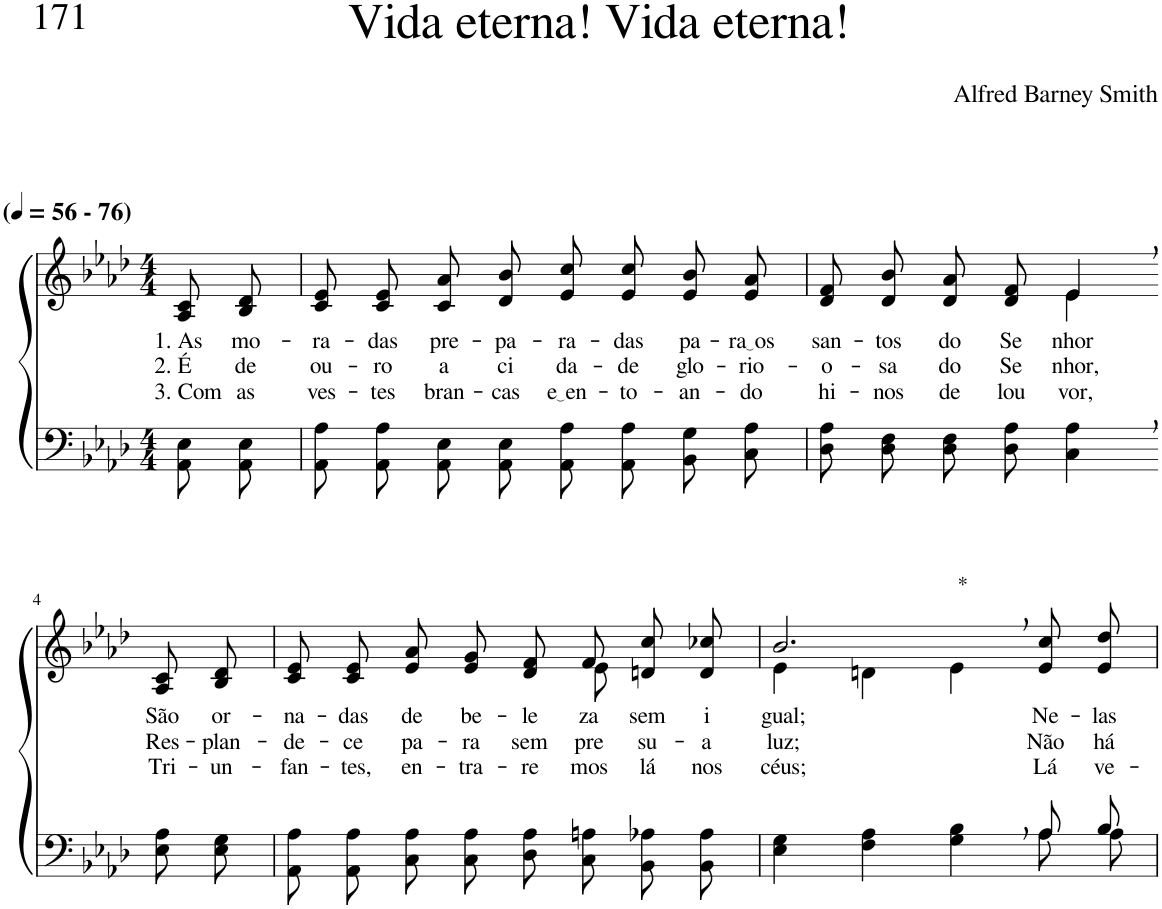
**kern	**kern	**text	**text	**text
*part2	*part1	*part1	*part1	*part1
*staff2	*staff1	*staff1	*staff1	*staff1
*I"Parte III e IV	*I"Parte I e II	*	*	*
*clefF4	*clefG2	*	*	*
*k[b-e-a-d-]	*k[b-e-a-d-]	*	*	*
*M4/4	*M4/4	*	*	*
*MM56	*MM56	*	*	*
=1	=1	=1	=1	=1
!	!LO:TX:a:B:t=(	!	!	!
!	!LO:TX:a:B:t=- 76)	!	!	!
!	!	!LO:LY:b	!LO:LY:b	!LO:LY:b
8AA-/ 8E-/L	8A-/ 8c/L	1. As	2. É	3. Com
!	!	!LO:LY:b	!LO:LY:b	!LO:LY:b
8AA-/ 8E-/J	8B-/ 8d-/J	mo-	de	as
=2	=2	=2	=2	=2
!	!	!LO:LY:b	!LO:LY:b	!LO:LY:b
8AA-\ 8A-\L	8c/ 8e-/L	-ra-	ou-	ves-
!	!	!LO:LY:b	!LO:LY:b	!LO:LY:b
8AA-\ 8A-\J	8c/ 8e-/J	-das	-ro	-tes
!	!	!LO:LY:b	!LO:LY:b	!LO:LY:b
8AA-/ 8E-/L	8c/ 8a-/L	pre-	a	bran-
!	!	!LO:LY:b	!LO:LY:b	!LO:LY:b
8AA-/ 8E-/J	8d-/ 8b-/J	-pa-	ci	-cas
!	!	!LO:LY:b	!LO:LY:b	!LO:LY:b
8AA-\ 8A-\L	8e-/ 8cc/L	-ra-	da-	e en
!	!	!LO:LY:b	!LO:LY:b	!LO:LY:b
8AA-\ 8A-\J	8e-/ 8cc/J	-das	-de	-to-
!	!	!LO:LY:b	!LO:LY:b	!LO:LY:b
8BB-\ 8G\L	8e-/ 8b-/L	pa-	glo-	-an-
!	!	!LO:LY:b	!LO:LY:b	!LO:LY:b
8C\ 8A-\J	8e-/ 8a-/J	ra os	rio-	-do
=3	=3	=3	=3	=3
!	!	!LO:LY:b	!LO:LY:b	!LO:LY:b
*	*^	*	*	*
8D-\ 8A-\L	8d-/ 8f/L	2ryy	san-	-o-	hi-
!	!	!	!LO:LY:b	!LO:LY:b	!LO:LY:b
8D-\ 8F\J	8d-/ 8b-/J	.	-tos	-sa	-nos
!	!	!	!LO:LY:b	!LO:LY:b	!LO:LY:b
8D-\ 8F\L	8d-/ 8a-/L	.	do	do	de
!	!	!	!LO:LY:b	!LO:LY:b	!LO:LY:b
8D-\ 8A-\J	8d-/ 8f/J	.	Se-	Se-	lou-
!	!	!	!LO:LY:b	!LO:LY:b	!LO:LY:b
4C\, 4A-\,	4e-,/	4e-\	-nhor	-nhor,	-vor,
!!LO:LB:g=z
=4-	=4-	=4-	=4-	=4-	=4-
!	!	!	!LO:LY:b	!LO:LY:b	!LO:LY:b
*	*v	*v	*	*	*
8E-\ 8A-\L	8A-/ 8c/L	São	Res-	Tri-
!	!	!LO:LY:b	!LO:LY:b	!LO:LY:b
8E-\ 8G\J	8B-/ 8d-/J	or-	-plan-	-un-
=5	=5	=5	=5	=5
!	!	!LO:LY:b	!LO:LY:b	!LO:LY:b
*	*^	*	*	*
8AA-\ 8A-\L	8c/ 8e-/L	8ryy	-na-	-de-	-fan-
!	!	!	!LO:LY:b	!LO:LY:b	!LO:LY:b
*	*v	*v	*	*	*
8AA-\ 8A-\J	8c/ 8e-/J	-das	-ce	-tes,
!	!	!LO:LY:b	!LO:LY:b	!LO:LY:b
8C\ 8A-\L	8e-/ 8a-/L	de	pa-	en-
!	!	!LO:LY:b	!LO:LY:b	!LO:LY:b
8C\ 8A-\J	8e-/ 8g/J	be-	-ra	-tra-
!	!	!LO:LY:b	!LO:LY:b	!LO:LY:b
8D-\ 8A-\L	8d-/ 8f/L	-le-	sem-	-re-
*	*^	*	*	*
!	!	!	!LO:LY:b	!LO:LY:b	!LO:LY:b
8C\ 8An\J	8f/J	8e-\	-za	-pre	-mos
!	!	!	!LO:LY:b	!LO:LY:b	!LO:LY:b
8BB-\ 8A-X\L	8dn/ 8cc/L	4ryy	sem	su-	lá
!	!	!	!LO:LY:b	!LO:LY:b	!LO:LY:b
8BB-\ 8A-\J	8d/ 8cc-X/J	.	i-	-a	nos
=6	=6	=6	=6	=6	=6
*^	*	*	*	*	*
!	!	!LO:TX:a:t=*	!	!	!	!
!	!	!	!	!LO:LY:b	!LO:LY:b	!LO:LY:b
2.ryy	4E-\ 4G\	2.b-,/	4e-\	-gual;	luz;	céus;
.	4F\ 4A-\	.	4dn\	.	.	.
.	4G\ 4B-\	.	4e-\	.	.	.
!	!	!	!	!LO:LY:b	!LO:LY:b	!LO:LY:b
8A-/L	8A-\L	8e-/ 8cc/L	4ryy	Ne-	Não	Lá
!	!	!	!	!LO:LY:b	!LO:LY:b	!LO:LY:b
8B-/J	8A-\J	8e-/ 8dd-/J	.	-las	há	ve-
*v	*v	*	*	*	*	*
*	*v	*v	*	*	*
=	=	=	=	=
*-	*-	*-	*-	*-
